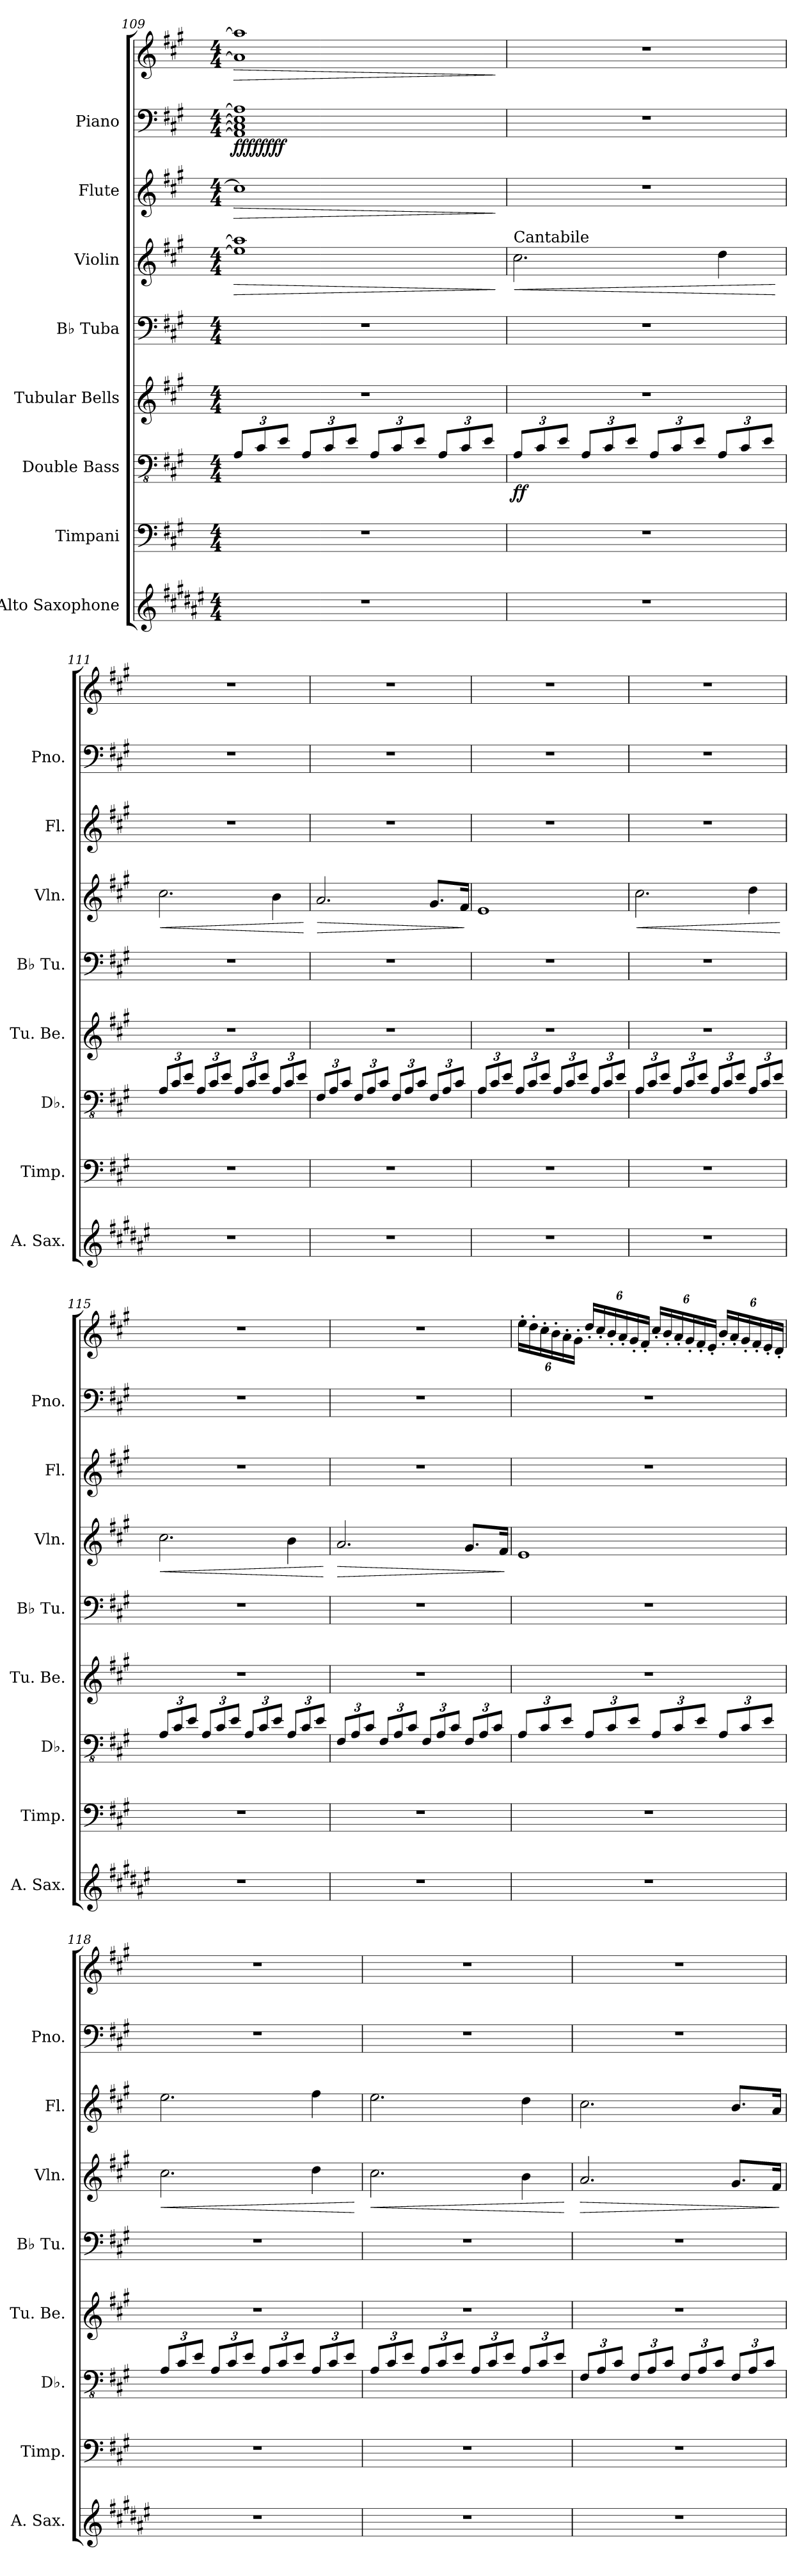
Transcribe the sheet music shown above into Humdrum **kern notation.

**kern	**kern	**kern	**dynam	**kern	**kern	**kern	**dynam	**kern	**dynam	**kern	**kern	**dynam
*part8	*part7	*part6	*part6	*part5	*part4	*part3	*part3	*part2	*part2	*part1	*part1	*part1
*staff9	*staff8	*staff7	*staff7	*staff6	*staff5	*staff4	*staff4	*staff3	*staff3	*staff2	*staff1	*staff1/2
*I"Alto Saxophone	*I"Timpani	*I"Double Bass	*	*I"Tubular Bells	*I"B♭ Tuba	*I"Violin	*	*I"Flute	*	*I"Piano	*	*
*I'A. Sax.	*I'Timp.	*I'Db.	*	*I'Tu. Be.	*I'B♭ Tu.	*I'Vln.	*	*I'Fl.	*	*I'Pno.	*	*
*clefG2	*clefF4	*clefFv4	*	*clefG2	*clefF4	*clefG2	*	*clefG2	*	*clefF4	*clefG2	*
*ITrd5c9	*	*ITrd7c12	*	*	*	*	*	*	*	*	*	*
*k[f#c#g#]	*k[f#c#g#]	*k[f#c#g#]	*	*k[f#c#g#]	*k[f#c#g#]	*k[f#c#g#]	*	*k[f#c#g#]	*	*k[f#c#g#]	*k[f#c#g#]	*
*M4/4	*M4/4	*M4/4	*	*M4/4	*M4/4	*M4/4	*	*M4/4	*	*M4/4	*M4/4	*
*	*	*Xbrackettup	*	*	*	*	*	*	*	*	*	*
=109	=109	=109	=109	=109	=109	=109	=109	=109	=109	=109	=109	=109
!	!	!	!	!	!	!	!LO:HP:b	!	!LO:HP:b	!	!	!LO:HP:b
!	!	!	!	!	!	!	!	!	!	!	!	!LO:DY:n=1:b=2
!	!	!	!	!	!	!	!	!	!	!	!	!LO:DY:n=2:b=2
!	!	!	!	!	!	!	!	!	!	!	!	!LO:DY:n=3:b=2
!	!	!	!	!	!	!	!	!	!	!	!	!LO:DY:n=4:b=2
1r	1r	12AAA/L	.	1r	1r	1ee] 1aa]	>	1cc#]	>	1AA] 1C#] 1E] 1A]	1a] 1aa]	> ff ff ff ff
.	.	12CC#/	.	.	.	.	.	.	.	.	.	.
.	.	12EE/J	.	.	.	.	.	.	.	.	.	.
.	.	12AAA/L	.	.	.	.	.	.	.	.	.	.
.	.	12CC#/	.	.	.	.	.	.	.	.	.	.
.	.	12EE/J	.	.	.	.	.	.	.	.	.	.
.	.	12AAA/L	.	.	.	.	.	.	.	.	.	.
.	.	12CC#/	.	.	.	.	.	.	.	.	.	.
.	.	12EE/J	.	.	.	.	.	.	.	.	.	.
.	.	12AAA/L	.	.	.	.	.	.	.	.	.	.
.	.	12CC#/	.	.	.	.	.	.	.	.	.	.
.	.	12EE/J	.	.	.	.	.	.	.	.	.	.
.	.	.	.	.	.	.	]	.	]	.	.	]
=110	=110	=110	=110	=110	=110	=110	=110	=110	=110	=110	=110	=110
!	!	!	!	!	!	!LO:TX:a:t=Cantabile	!	!	!	!	!	!
!	!	!	!LO:DY:b	!	!	!	!LO:HP:b	!	!	!	!	!
1r	1r	12AAA/L	ff	1r	1r	2.cc#\	<	1r	.	1r	1r	.
.	.	12CC#/	.	.	.	.	.	.	.	.	.	.
.	.	12EE/J	.	.	.	.	.	.	.	.	.	.
.	.	12AAA/L	.	.	.	.	.	.	.	.	.	.
.	.	12CC#/	.	.	.	.	.	.	.	.	.	.
.	.	12EE/J	.	.	.	.	.	.	.	.	.	.
.	.	12AAA/L	.	.	.	.	.	.	.	.	.	.
.	.	12CC#/	.	.	.	.	.	.	.	.	.	.
.	.	12EE/J	.	.	.	.	.	.	.	.	.	.
.	.	12AAA/L	.	.	.	4dd\	.	.	.	.	.	.
.	.	12CC#/	.	.	.	.	.	.	.	.	.	.
.	.	12EE/J	.	.	.	.	.	.	.	.	.	.
.	.	.	.	.	.	.	[	.	.	.	.	.
!!LO:PB:g=z
=111	=111	=111	=111	=111	=111	=111	=111	=111	=111	=111	=111	=111
!	!	!	!	!	!	!	!LO:HP:b	!	!	!	!	!
1r	1r	12AAA/L	.	1r	1r	2.cc#\	<	1r	.	1r	1r	.
.	.	12CC#/	.	.	.	.	.	.	.	.	.	.
.	.	12EE/J	.	.	.	.	.	.	.	.	.	.
.	.	12AAA/L	.	.	.	.	.	.	.	.	.	.
.	.	12CC#/	.	.	.	.	.	.	.	.	.	.
.	.	12EE/J	.	.	.	.	.	.	.	.	.	.
.	.	12AAA/L	.	.	.	.	.	.	.	.	.	.
.	.	12CC#/	.	.	.	.	.	.	.	.	.	.
.	.	12EE/J	.	.	.	.	.	.	.	.	.	.
.	.	12AAA/L	.	.	.	4b\	.	.	.	.	.	.
.	.	12CC#/	.	.	.	.	.	.	.	.	.	.
.	.	12EE/J	.	.	.	.	.	.	.	.	.	.
.	.	.	.	.	.	.	[	.	.	.	.	.
=112	=112	=112	=112	=112	=112	=112	=112	=112	=112	=112	=112	=112
!	!	!	!	!	!	!	!LO:HP:b	!	!	!	!	!
1r	1r	12FFF#/L	.	1r	1r	2.a/	>	1r	.	1r	1r	.
.	.	12AAA/	.	.	.	.	.	.	.	.	.	.
.	.	12CC#/J	.	.	.	.	.	.	.	.	.	.
.	.	12FFF#/L	.	.	.	.	.	.	.	.	.	.
.	.	12AAA/	.	.	.	.	.	.	.	.	.	.
.	.	12CC#/J	.	.	.	.	.	.	.	.	.	.
.	.	12FFF#/L	.	.	.	.	.	.	.	.	.	.
.	.	12AAA/	.	.	.	.	.	.	.	.	.	.
.	.	12CC#/J	.	.	.	.	.	.	.	.	.	.
.	.	12FFF#/L	.	.	.	8.g#/L	.	.	.	.	.	.
.	.	12AAA/	.	.	.	.	.	.	.	.	.	.
.	.	12CC#/J	.	.	.	.	.	.	.	.	.	.
.	.	.	.	.	.	16f#/Jk	.	.	.	.	.	.
.	.	.	.	.	.	.	]	.	.	.	.	.
=113	=113	=113	=113	=113	=113	=113	=113	=113	=113	=113	=113	=113
1r	1r	12AAA/L	.	1r	1r	1e	.	1r	.	1r	1r	.
.	.	12CC#/	.	.	.	.	.	.	.	.	.	.
.	.	12EE/J	.	.	.	.	.	.	.	.	.	.
.	.	12AAA/L	.	.	.	.	.	.	.	.	.	.
.	.	12CC#/	.	.	.	.	.	.	.	.	.	.
.	.	12EE/J	.	.	.	.	.	.	.	.	.	.
.	.	12AAA/L	.	.	.	.	.	.	.	.	.	.
.	.	12CC#/	.	.	.	.	.	.	.	.	.	.
.	.	12EE/J	.	.	.	.	.	.	.	.	.	.
.	.	12AAA/L	.	.	.	.	.	.	.	.	.	.
.	.	12CC#/	.	.	.	.	.	.	.	.	.	.
.	.	12EE/J	.	.	.	.	.	.	.	.	.	.
!!LO:PB:g=z
=114	=114	=114	=114	=114	=114	=114	=114	=114	=114	=114	=114	=114
!	!	!	!	!	!	!	!LO:HP:b	!	!	!	!	!
1r	1r	12AAA/L	.	1r	1r	2.cc#\	<	1r	.	1r	1r	.
.	.	12CC#/	.	.	.	.	.	.	.	.	.	.
.	.	12EE/J	.	.	.	.	.	.	.	.	.	.
.	.	12AAA/L	.	.	.	.	.	.	.	.	.	.
.	.	12CC#/	.	.	.	.	.	.	.	.	.	.
.	.	12EE/J	.	.	.	.	.	.	.	.	.	.
.	.	12AAA/L	.	.	.	.	.	.	.	.	.	.
.	.	12CC#/	.	.	.	.	.	.	.	.	.	.
.	.	12EE/J	.	.	.	.	.	.	.	.	.	.
.	.	12AAA/L	.	.	.	4dd\	.	.	.	.	.	.
.	.	12CC#/	.	.	.	.	.	.	.	.	.	.
.	.	12EE/J	.	.	.	.	.	.	.	.	.	.
.	.	.	.	.	.	.	[	.	.	.	.	.
=115	=115	=115	=115	=115	=115	=115	=115	=115	=115	=115	=115	=115
!	!	!	!	!	!	!	!LO:HP:b	!	!	!	!	!
1r	1r	12AAA/L	.	1r	1r	2.cc#\	<	1r	.	1r	1r	.
.	.	12CC#/	.	.	.	.	.	.	.	.	.	.
.	.	12EE/J	.	.	.	.	.	.	.	.	.	.
.	.	12AAA/L	.	.	.	.	.	.	.	.	.	.
.	.	12CC#/	.	.	.	.	.	.	.	.	.	.
.	.	12EE/J	.	.	.	.	.	.	.	.	.	.
.	.	12AAA/L	.	.	.	.	.	.	.	.	.	.
.	.	12CC#/	.	.	.	.	.	.	.	.	.	.
.	.	12EE/J	.	.	.	.	.	.	.	.	.	.
.	.	12AAA/L	.	.	.	4b\	.	.	.	.	.	.
.	.	12CC#/	.	.	.	.	.	.	.	.	.	.
.	.	12EE/J	.	.	.	.	.	.	.	.	.	.
.	.	.	.	.	.	.	[	.	.	.	.	.
=116	=116	=116	=116	=116	=116	=116	=116	=116	=116	=116	=116	=116
!	!	!	!	!	!	!	!LO:HP:b	!	!	!	!	!
1r	1r	12FFF#/L	.	1r	1r	2.a/	>	1r	.	1r	1r	.
.	.	12AAA/	.	.	.	.	.	.	.	.	.	.
.	.	12CC#/J	.	.	.	.	.	.	.	.	.	.
.	.	12FFF#/L	.	.	.	.	.	.	.	.	.	.
.	.	12AAA/	.	.	.	.	.	.	.	.	.	.
.	.	12CC#/J	.	.	.	.	.	.	.	.	.	.
.	.	12FFF#/L	.	.	.	.	.	.	.	.	.	.
.	.	12AAA/	.	.	.	.	.	.	.	.	.	.
.	.	12CC#/J	.	.	.	.	.	.	.	.	.	.
.	.	12FFF#/L	.	.	.	8.g#/L	.	.	.	.	.	.
.	.	12AAA/	.	.	.	.	.	.	.	.	.	.
.	.	12CC#/J	.	.	.	.	.	.	.	.	.	.
.	.	.	.	.	.	16f#/Jk	.	.	.	.	.	.
.	.	.	.	.	.	.	]	.	.	.	.	.
!!LO:PB:g=z
=117	=117	=117	=117	=117	=117	=117	=117	=117	=117	=117	=117	=117
*	*	*	*	*	*	*	*	*	*	*	*Xbrackettup	*
1r	1r	12AAA/L	.	1r	1r	1e	.	1r	.	1r	24ee'\LL	.
.	.	.	.	.	.	.	.	.	.	.	24dd'\	.
.	.	12CC#/	.	.	.	.	.	.	.	.	24cc#'\	.
.	.	.	.	.	.	.	.	.	.	.	24b'\	.
.	.	12EE/J	.	.	.	.	.	.	.	.	24a'\	.
.	.	.	.	.	.	.	.	.	.	.	24g#'\JJ	.
.	.	12AAA/L	.	.	.	.	.	.	.	.	24dd'/LL	.
.	.	.	.	.	.	.	.	.	.	.	24cc#'/	.
.	.	12CC#/	.	.	.	.	.	.	.	.	24b'/	.
.	.	.	.	.	.	.	.	.	.	.	24a'/	.
.	.	12EE/J	.	.	.	.	.	.	.	.	24g#'/	.
.	.	.	.	.	.	.	.	.	.	.	24f#'/JJ	.
.	.	12AAA/L	.	.	.	.	.	.	.	.	24cc#'/LL	.
.	.	.	.	.	.	.	.	.	.	.	24b'/	.
.	.	12CC#/	.	.	.	.	.	.	.	.	24a'/	.
.	.	.	.	.	.	.	.	.	.	.	24g#'/	.
.	.	12EE/J	.	.	.	.	.	.	.	.	24f#'/	.
.	.	.	.	.	.	.	.	.	.	.	24e'/JJ	.
.	.	12AAA/L	.	.	.	.	.	.	.	.	24b'/LL	.
.	.	.	.	.	.	.	.	.	.	.	24a'/	.
.	.	12CC#/	.	.	.	.	.	.	.	.	24g#'/	.
.	.	.	.	.	.	.	.	.	.	.	24f#'/	.
.	.	12EE/J	.	.	.	.	.	.	.	.	24e'/	.
.	.	.	.	.	.	.	.	.	.	.	24d'/JJ	.
=118	=118	=118	=118	=118	=118	=118	=118	=118	=118	=118	=118	=118
!	!	!	!	!	!	!	!LO:HP:b	!	!	!	!	!
1r	1r	12AAA/L	.	1r	1r	2.cc#\	<	2.ee\	.	1r	1r	.
.	.	12CC#/	.	.	.	.	.	.	.	.	.	.
.	.	12EE/J	.	.	.	.	.	.	.	.	.	.
.	.	12AAA/L	.	.	.	.	.	.	.	.	.	.
.	.	12CC#/	.	.	.	.	.	.	.	.	.	.
.	.	12EE/J	.	.	.	.	.	.	.	.	.	.
.	.	12AAA/L	.	.	.	.	.	.	.	.	.	.
.	.	12CC#/	.	.	.	.	.	.	.	.	.	.
.	.	12EE/J	.	.	.	.	.	.	.	.	.	.
.	.	12AAA/L	.	.	.	4dd\	.	4ff#\	.	.	.	.
.	.	12CC#/	.	.	.	.	.	.	.	.	.	.
.	.	12EE/J	.	.	.	.	.	.	.	.	.	.
.	.	.	.	.	.	.	[	.	.	.	.	.
!!LO:PB:g=z
=119	=119	=119	=119	=119	=119	=119	=119	=119	=119	=119	=119	=119
!	!	!	!	!	!	!	!LO:HP:b	!	!	!	!	!
1r	1r	12AAA/L	.	1r	1r	2.cc#\	<	2.ee\	.	1r	1r	.
.	.	12CC#/	.	.	.	.	.	.	.	.	.	.
.	.	12EE/J	.	.	.	.	.	.	.	.	.	.
.	.	12AAA/L	.	.	.	.	.	.	.	.	.	.
.	.	12CC#/	.	.	.	.	.	.	.	.	.	.
.	.	12EE/J	.	.	.	.	.	.	.	.	.	.
.	.	12AAA/L	.	.	.	.	.	.	.	.	.	.
.	.	12CC#/	.	.	.	.	.	.	.	.	.	.
.	.	12EE/J	.	.	.	.	.	.	.	.	.	.
.	.	12AAA/L	.	.	.	4b\	.	4dd\	.	.	.	.
.	.	12CC#/	.	.	.	.	.	.	.	.	.	.
.	.	12EE/J	.	.	.	.	.	.	.	.	.	.
.	.	.	.	.	.	.	[	.	.	.	.	.
=120	=120	=120	=120	=120	=120	=120	=120	=120	=120	=120	=120	=120
!	!	!	!	!	!	!	!LO:HP:b	!	!	!	!	!
1r	1r	12FFF#/L	.	1r	1r	2.a/	>	2.cc#\	.	1r	1r	.
.	.	12AAA/	.	.	.	.	.	.	.	.	.	.
.	.	12CC#/J	.	.	.	.	.	.	.	.	.	.
.	.	12FFF#/L	.	.	.	.	.	.	.	.	.	.
.	.	12AAA/	.	.	.	.	.	.	.	.	.	.
.	.	12CC#/J	.	.	.	.	.	.	.	.	.	.
.	.	12FFF#/L	.	.	.	.	.	.	.	.	.	.
.	.	12AAA/	.	.	.	.	.	.	.	.	.	.
.	.	12CC#/J	.	.	.	.	.	.	.	.	.	.
.	.	12FFF#/L	.	.	.	8.g#/L	.	8.b/L	.	.	.	.
.	.	12AAA/	.	.	.	.	.	.	.	.	.	.
.	.	12CC#/J	.	.	.	.	.	.	.	.	.	.
.	.	.	.	.	.	16f#/Jk	.	16a/Jk	.	.	.	.
.	.	.	.	.	.	.	]	.	.	.	.	.
=	=	=	=	=	=	=	=	=	=	=	=	=
*-	*-	*-	*-	*-	*-	*-	*-	*-	*-	*-	*-	*-
